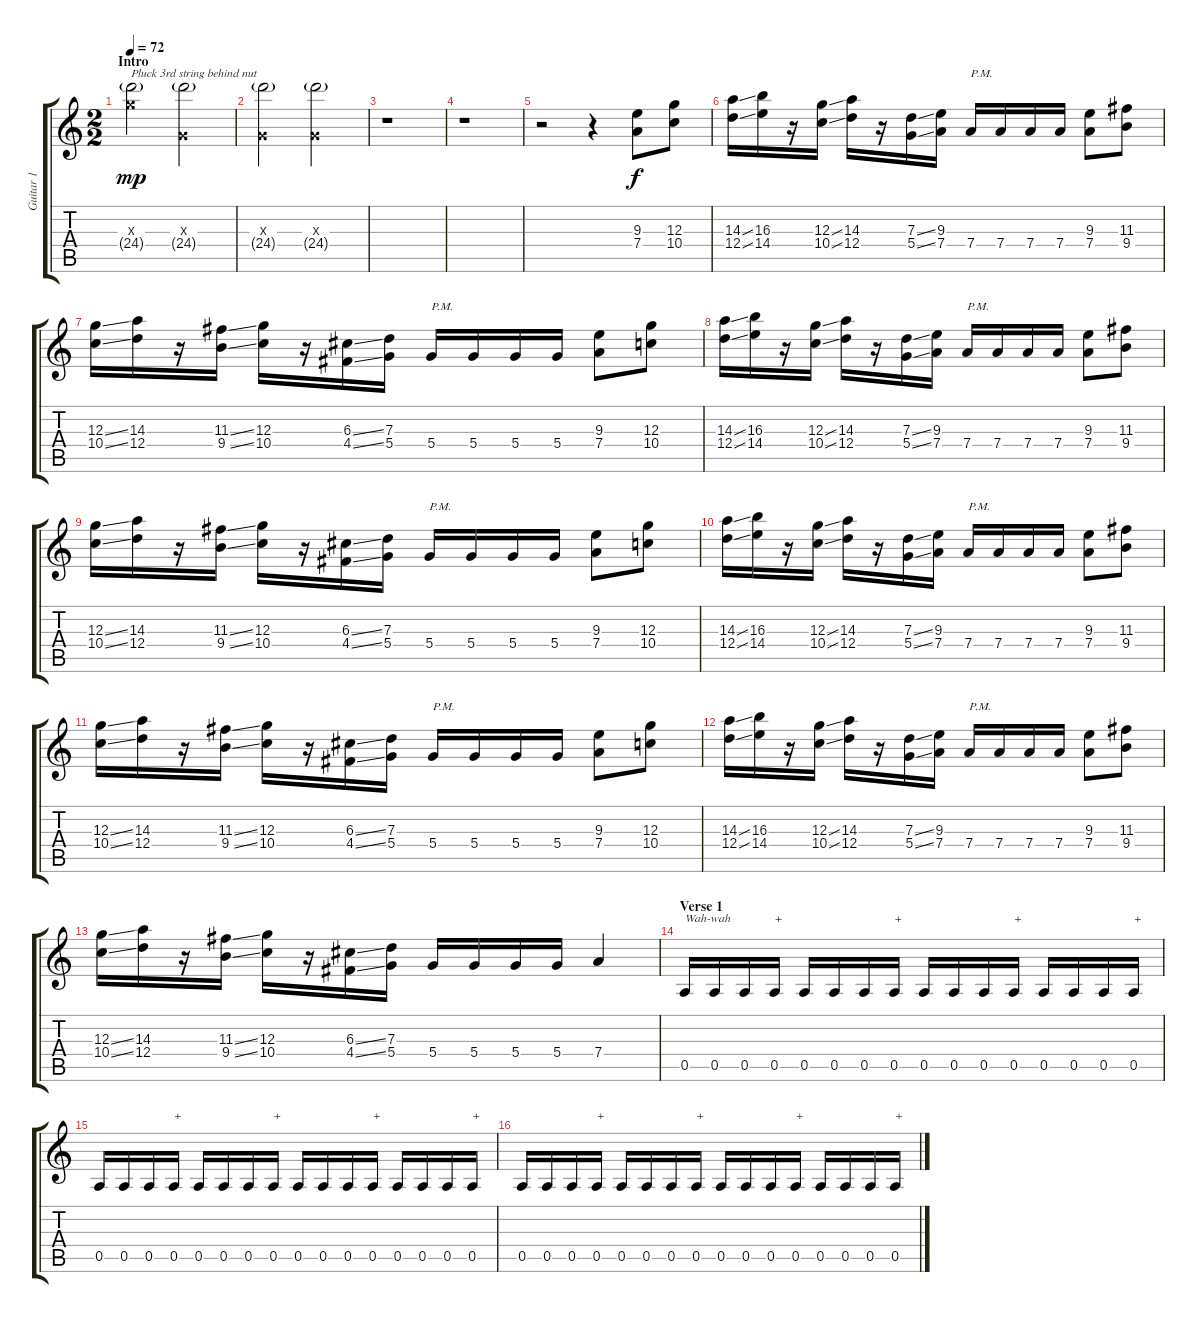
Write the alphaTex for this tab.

\track ("Guitar 1" "Guitar 1") {instrument distortionguitar}
\staff {score tabs}
\tuning (E4 B3 G3 D3 A2 E2) {hide}
\ts (2 2)
\section ("" "Intro")
\tempo 72
\clef g2
\ks c
(12.3{x} 24.4{g}).2{txt "Pluck 3rd string behind nut" dy mp instrument distortionguitar} (0.3{x} 24.4{g}).2 |
(0.3{x} 24.4{g}).2 (0.3{x} 24.4{g}).2 |
r.1 |
r.1 |
r.2 r.4 (9.3 7.4).8{dy f} (12.3 10.4).8 |
(14.3{ss} 12.4{ss}).16 (16.3 14.4).16 r.16 (12.3{ss} 10.4{ss}).16 (14.3 12.4).16 r.16 (7.3{ss} 5.4{ss}).16 (9.3 7.4).16 7.4.16{txt "P.M."} 7.4.16 7.4.16 7.4.16 (9.3 7.4).8 (11.3 9.4).8 |
(12.3{ss} 10.4{ss}).16 (14.3 12.4).16 r.16 (11.3{ss} 9.4{ss}).16 (12.3 10.4).16 r.16 (6.3{ss} 4.4{ss}).16 (7.3 5.4).16 5.4.16{txt "P.M."} 5.4.16 5.4.16 5.4.16 (9.3 7.4).8 (12.3 10.4).8 |
(14.3{ss} 12.4{ss}).16 (16.3 14.4).16 r.16 (12.3{ss} 10.4{ss}).16 (14.3 12.4).16 r.16 (7.3{ss} 5.4{ss}).16 (9.3 7.4).16 7.4.16{txt "P.M."} 7.4.16 7.4.16 7.4.16 (9.3 7.4).8 (11.3 9.4).8 |
(12.3{ss} 10.4{ss}).16 (14.3 12.4).16 r.16 (11.3{ss} 9.4{ss}).16 (12.3 10.4).16 r.16 (6.3{ss} 4.4{ss}).16 (7.3 5.4).16 5.4.16{txt "P.M."} 5.4.16 5.4.16 5.4.16 (9.3 7.4).8 (12.3 10.4).8 |
(14.3{ss} 12.4{ss}).16 (16.3 14.4).16 r.16 (12.3{ss} 10.4{ss}).16 (14.3 12.4).16 r.16 (7.3{ss} 5.4{ss}).16 (9.3 7.4).16 7.4.16{txt "P.M."} 7.4.16 7.4.16 7.4.16 (9.3 7.4).8 (11.3 9.4).8 |
(12.3{ss} 10.4{ss}).16 (14.3 12.4).16 r.16 (11.3{ss} 9.4{ss}).16 (12.3 10.4).16 r.16 (6.3{ss} 4.4{ss}).16 (7.3 5.4).16 5.4.16{txt "P.M."} 5.4.16 5.4.16 5.4.16 (9.3 7.4).8 (12.3 10.4).8 |
(14.3{ss} 12.4{ss}).16 (16.3 14.4).16 r.16 (12.3{ss} 10.4{ss}).16 (14.3 12.4).16 r.16 (7.3{ss} 5.4{ss}).16 (9.3 7.4).16 7.4.16{txt "P.M."} 7.4.16 7.4.16 7.4.16 (9.3 7.4).8 (11.3 9.4).8 |
(12.3{ss} 10.4{ss}).16 (14.3 12.4).16 r.16 (11.3{ss} 9.4{ss}).16 (12.3 10.4).16 r.16 (6.3{ss} 4.4{ss}).16 (7.3 5.4).16 5.4.16 5.4.16 5.4.16 5.4.16 7.4.4 |
\section ("" "Verse 1")
0.5.16{txt "Wah-wah"} 0.5.16 0.5.16 0.5.16{txt "+"} 0.5.16 0.5.16 0.5.16 0.5.16{txt "+"} 0.5.16 0.5.16 0.5.16 0.5.16{txt "+"} 0.5.16 0.5.16 0.5.16 0.5.16{txt "+"} |
0.5.16 0.5.16 0.5.16 0.5.16{txt "+"} 0.5.16 0.5.16 0.5.16 0.5.16{txt "+"} 0.5.16 0.5.16 0.5.16 0.5.16{txt "+"} 0.5.16 0.5.16 0.5.16 0.5.16{txt "+"} |
0.5.16 0.5.16 0.5.16 0.5.16{txt "+"} 0.5.16 0.5.16 0.5.16 0.5.16{txt "+"} 0.5.16 0.5.16 0.5.16 0.5.16{txt "+"} 0.5.16 0.5.16 0.5.16 0.5.16{txt "+"}
